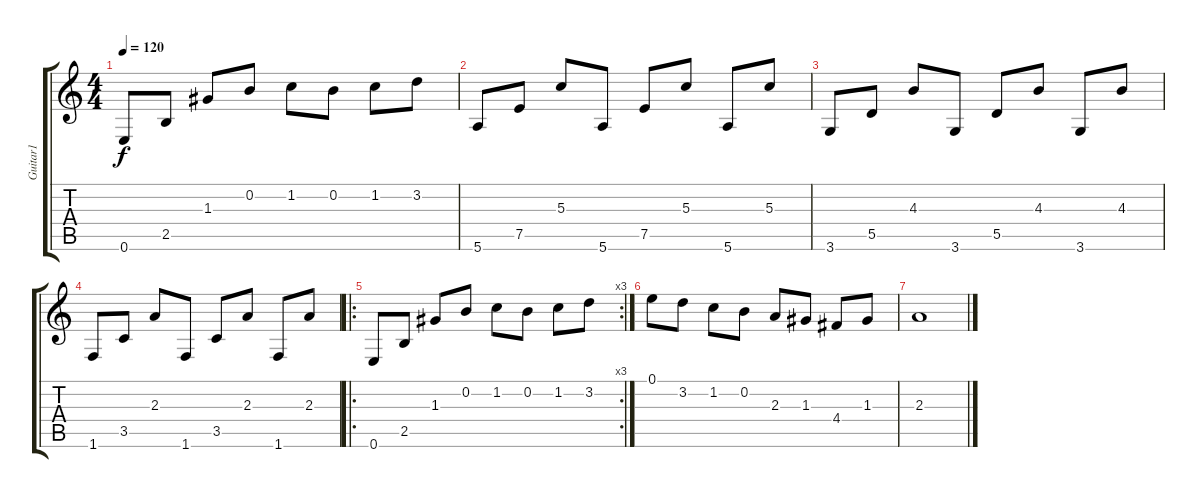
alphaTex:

\track ("Guitar1" "Guitar1") {instrument acousticguitarnylon}
\staff {score tabs}
\tuning (E4 B3 G3 D3 A2 E2) {hide}
\ts (4 4)
\tempo 120
\clef g2
\ks c
0.6.8{dy f} 2.5.8 1.3.8 0.2.8 1.2.8 0.2.8 1.2.8 3.2.8 |
5.6.8 7.5.8 5.3.8 5.6.8 7.5.8 5.3.8 5.6.8 5.3.8 |
3.6.8 5.5.8 4.3.8 3.6.8 5.5.8 4.3.8 3.6.8 4.3.8 |
1.6.8 3.5.8 2.3.8 1.6.8 3.5.8 2.3.8 1.6.8 2.3.8 |
\ro
\rc 3
0.6.8 2.5.8 1.3.8 0.2.8 1.2.8 0.2.8 1.2.8 3.2.8 |
0.1.8 3.2.8 1.2.8 0.2.8 2.3.8 1.3.8 4.4.8 1.3.8 |
2.3.1
